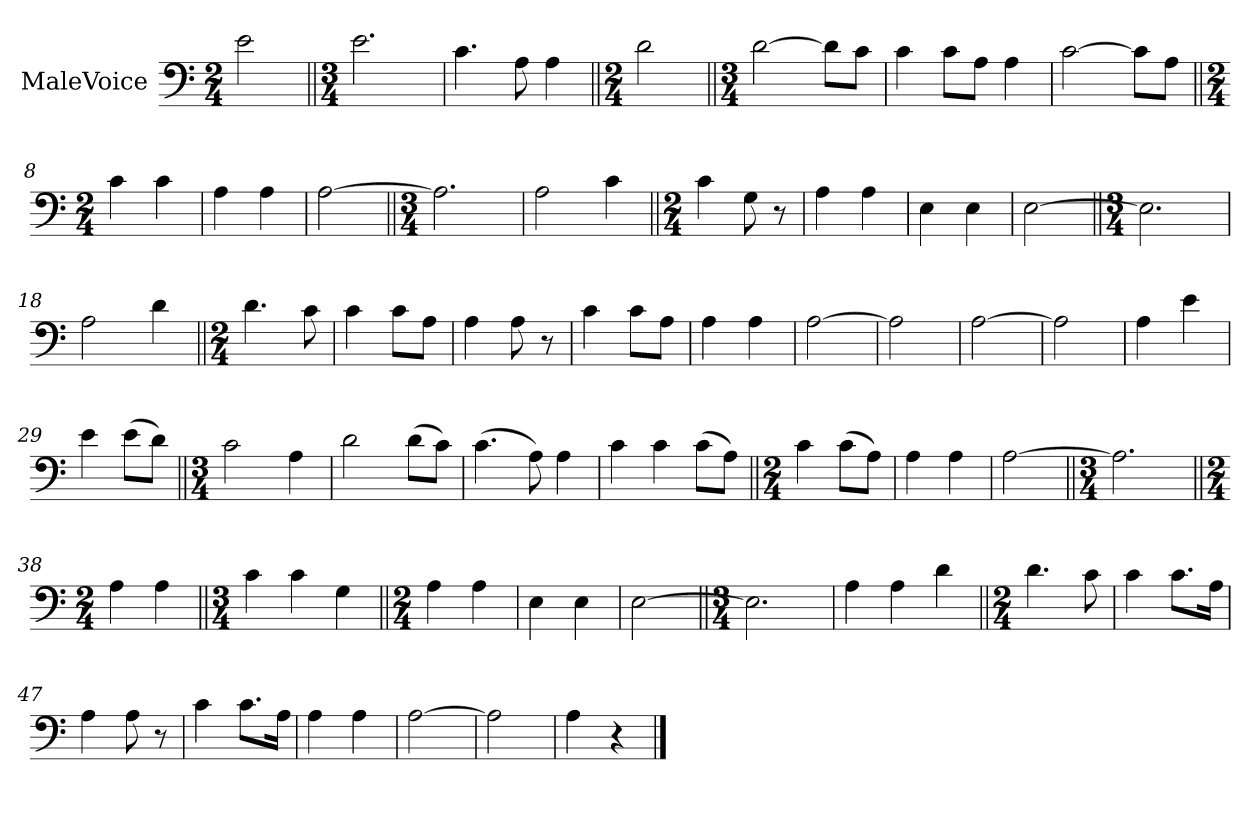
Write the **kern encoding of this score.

**kern
*part1
*staff1
*I"MaleVoice
*clefF4
*M2/4
*MM108
=1
2e
=2||
*M3/4
2.e
=3
4.c
8A
4A
=4||
*M2/4
2d
=5||
*M3/4
[2d
8d\L]
8c\J
=6
4c
8c\L
8A\J
4A
=7
[2c
8c\L]
8A\J
=8||
*M2/4
4c
4c
=9
4A
4A
=10
[2A
=11||
*M3/4
2.A]
=12
2A
4c
=13||
*M2/4
4c
8G
8r
=14
4A
4A
=15
4E
4E
=16
[2E
=17||
*M3/4
2.E]
=18
2A
4d
=19||
*M2/4
4.d
8c
=20
4c
8c\L
8A\J
=21
4A
8A
8r
=22
4c
8c\L
8A\J
=23
4A
4A
=24
[2A
=25
2A]
=26
[2A
=27
2A]
=28
4A
4e
=29
4e
(8e\L
8d\J)
=30||
*M3/4
2c
4A
=31
2d
(8d\L
8c\J)
=32
(4.c
8A)
4A
=33
4c
4c
(8c\L
8A\J)
=34||
*M2/4
4c
(8c\L
8A\J)
=35
4A
4A
=36
[2A
=37||
*M3/4
2.A]
=38||
*M2/4
4A
4A
=39||
*M3/4
4c
4c
4G
=40||
*M2/4
4A
4A
=41
4E
4E
=42
[2E
=43||
*M3/4
2.E]
=44
4A
4A
4d
=45||
*M2/4
4.d
8c
=46
4c
8.c\L
16A\Jk
=47
4A
8A
8r
=48
4c
8.c\L
16A\Jk
=49
4A
4A
=50
[2A
=51
2A]
=52
4A
4r
==
*-
